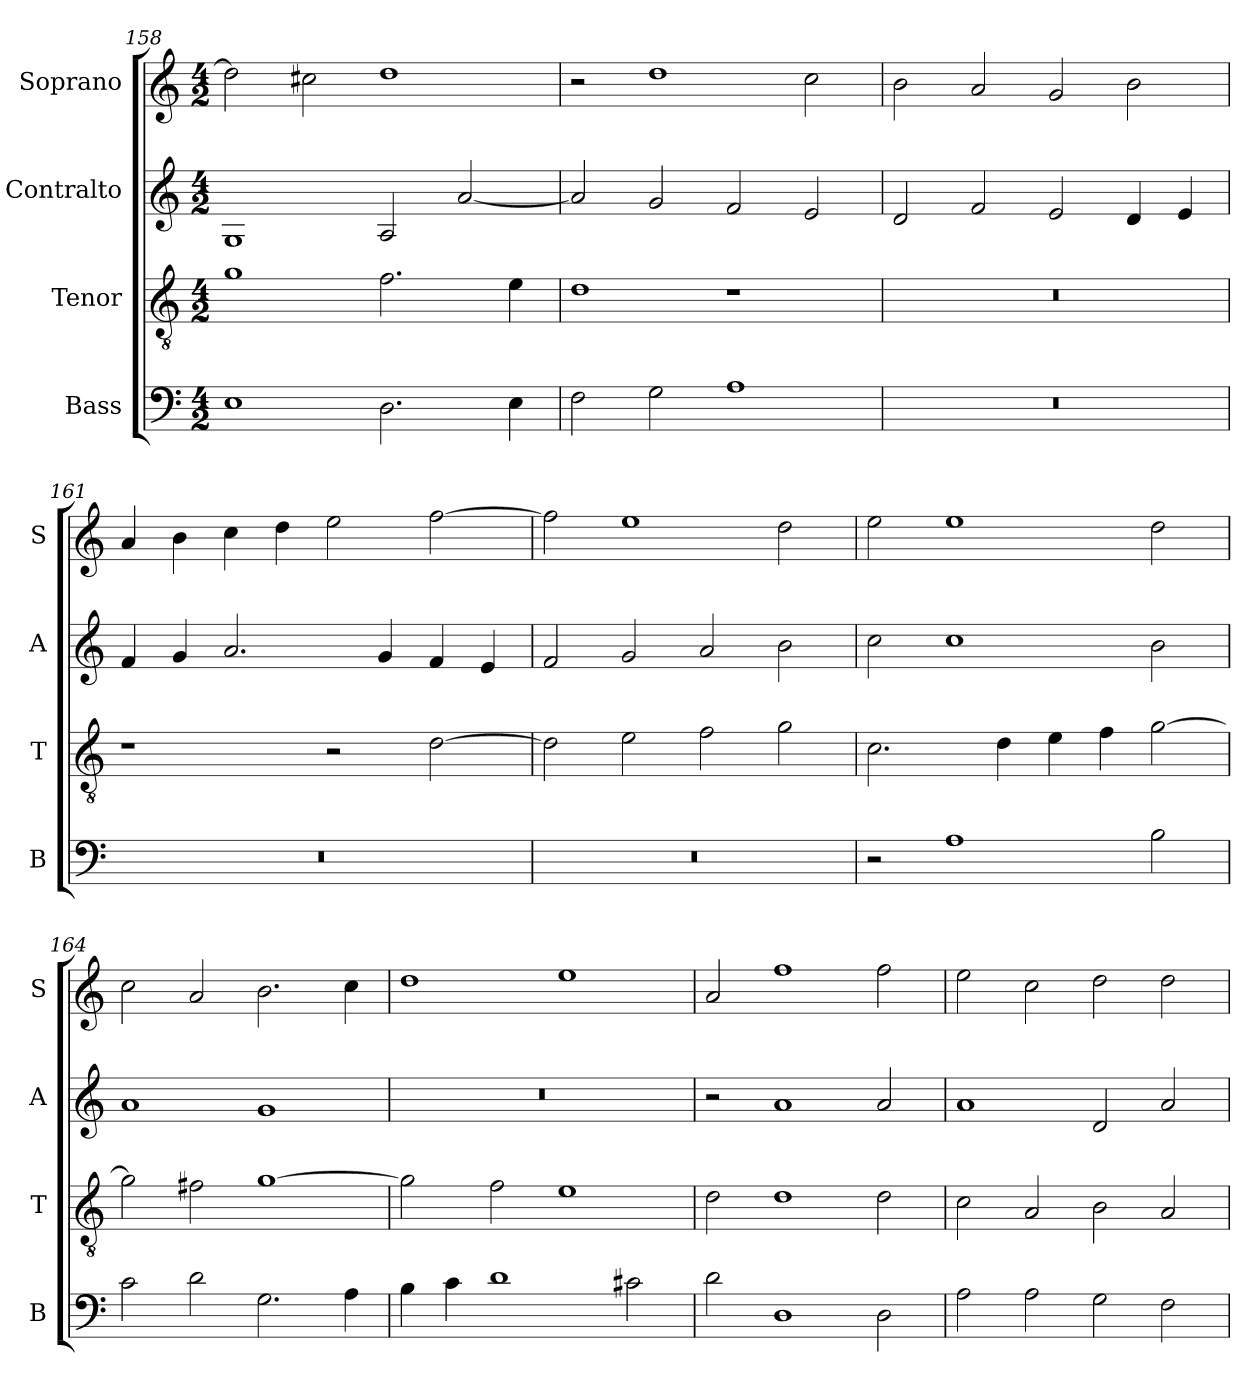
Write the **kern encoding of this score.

**kern	**kern	**kern	**kern
*part4	*part3	*part2	*part1
*staff4	*staff3	*staff2	*staff1
*I"Bass	*I"Tenor	*I"Contralto	*I"Soprano
*I'B	*I'T	*I'A	*I'S
*clefF4	*clefGv2	*clefG2	*clefG2
*k[]	*k[]	*k[]	*k[]
*A:aeo	*A:aeo	*A:aeo	*A:aeo
*M4/2	*M4/2	*M4/2	*M4/2
=158	=158	=158	=158
1E	1g	1G	2dd]
.	.	.	2cc#X
2.D	2.f	2A	1dd
.	.	[2a	.
4E	4e	.	.
=159	=159	=159	=159
2F	1d	2a]	2r
2G	.	2g	1dd
1A	1r	2f	.
.	.	2e	2cc
=160	=160	=160	=160
0r	0r	2d	2b
.	.	2f	2a
.	.	2e	2g
.	.	4d	2b
.	.	4e	.
=161	=161	=161	=161
0r	1r	4f	4a
.	.	4g	4b
.	.	2.a	4cc
.	.	.	4dd
.	2r	.	2ee
.	.	4g	.
.	[2d	4f	[2ff
.	.	4e	.
=162	=162	=162	=162
0r	2d]	2f	2ff]
.	2e	2g	1ee
.	2f	2a	.
.	2g	2b	2dd
=163	=163	=163	=163
2r	2.c	2cc	2ee
1A	.	1cc	1ee
.	4d	.	.
.	4e	.	.
.	4f	.	.
2B	[2g	2b	2dd
=164	=164	=164	=164
2c	2g]	1a	2cc
2d	2f#X	.	2a
2.G	[1g	1g	2.b
4A	.	.	4cc
=165	=165	=165	=165
4B	2g]	0r	1dd
4c	.	.	.
1d	2f	.	.
.	1e	.	1ee
2c#X	.	.	.
=166	=166	=166	=166
2d	2d	2r	2a
1D	1d	1a	1ff
2D	2d	2a	2ff
=167	=167	=167	=167
2A	2c	1a	2ee
2A	2A	.	2cc
2G	2B	2d	2dd
2F	2A	2a	2dd
=	=	=	=
*-	*-	*-	*-
